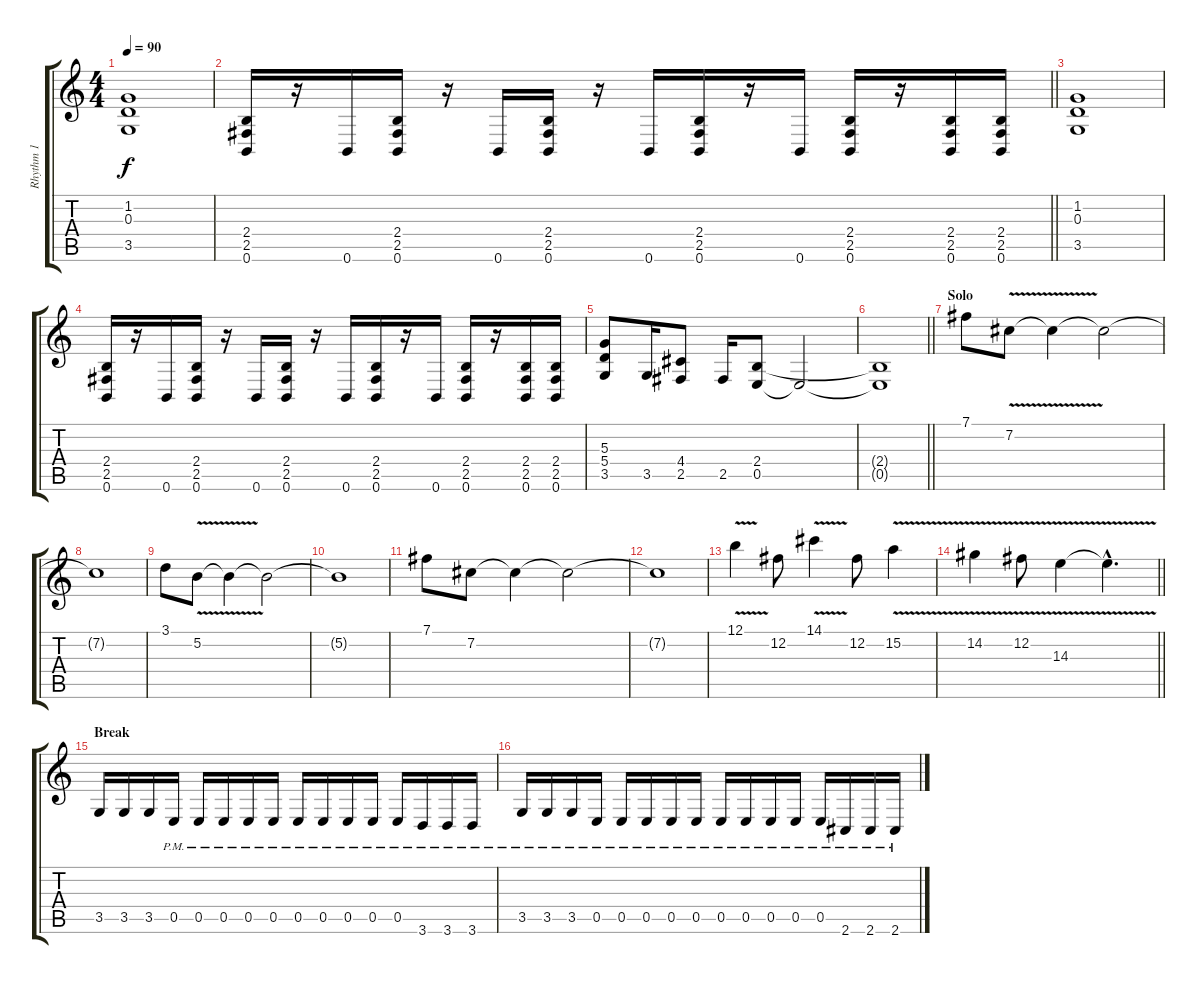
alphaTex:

\track ("Rhythm 1" "Rhythm 1") {instrument distortionguitar}
\staff {score tabs}
\tuning (B3 Gb3 D3 A2 E2 B1) {hide}
\ts (4 4)
\tempo 90
\clef g2
\ks c
(1.2 0.3 3.5).1{dy f} |
\barLineRight lightlight
(2.4 2.5 0.6).16 r.16 0.6.16 (2.4 2.5 0.6).16 r.16 0.6.16 (2.4 2.5 0.6).16 r.16 0.6.16 (2.4 2.5 0.6).16 r.16 0.6.16 (2.4 2.5 0.6).16 r.16 (2.4 2.5 0.6).16 (2.4 2.5 0.6).16 |
(1.2 0.3 3.5).1 |
(2.4 2.5 0.6).16 r.16 0.6.16 (2.4 2.5 0.6).16 r.16 0.6.16 (2.4 2.5 0.6).16 r.16 0.6.16 (2.4 2.5 0.6).16 r.16 0.6.16 (2.4 2.5 0.6).16 r.16 (2.4 2.5 0.6).16 (2.4 2.5 0.6).16 |
(5.3 5.4 3.5).8 3.5.16 (4.4 2.5).8 2.5.16 (2.4 0.5).8 0.5{t}.2 |
\barLineRight lightlight
(2.4{t} 0.5{t}).1 |
\section ("" "Solo")
7.1.8 7.2{v}.8{volume 4} 7.2{t}.4 7.2{t}.2 |
7.2{t}.1 |
3.1.8{volume 13} 5.2{v}.8{volume 4} 5.2{t}.4 5.2{t}.2 |
5.2{t}.1 |
7.1.8{volume 13} 7.2.8{volume 4} 7.2{t}.4 7.2{t}.2 |
7.2{t}.1 |
12.1{v}.4{volume 13} 12.2.8 14.1{v}.4 12.2.8 15.2{v}.4 |
\barLineRight lightlight
14.2{v}.4 12.2{v}.8 14.3{v}.4 14.3{hac t}.4{d} |
\section ("" "Break")
3.5.16 3.5.16 3.5.16 0.5{pm}.16 0.5{pm}.16 0.5{pm}.16 0.5{pm}.16 0.5{pm}.16 0.5{pm}.16 0.5{pm}.16 0.5{pm}.16 0.5{pm}.16 0.5{pm}.16 3.6{pm}.16 3.6{pm}.16 3.6{pm}.16 |
3.5{pm}.16 3.5{pm}.16 3.5{pm}.16 0.5{pm}.16 0.5{pm}.16 0.5{pm}.16 0.5{pm}.16 0.5{pm}.16 0.5{pm}.16 0.5{pm}.16 0.5{pm}.16 0.5{pm}.16 0.5{pm}.16 2.6{pm}.16 2.6{pm}.16 2.6{pm}.16
